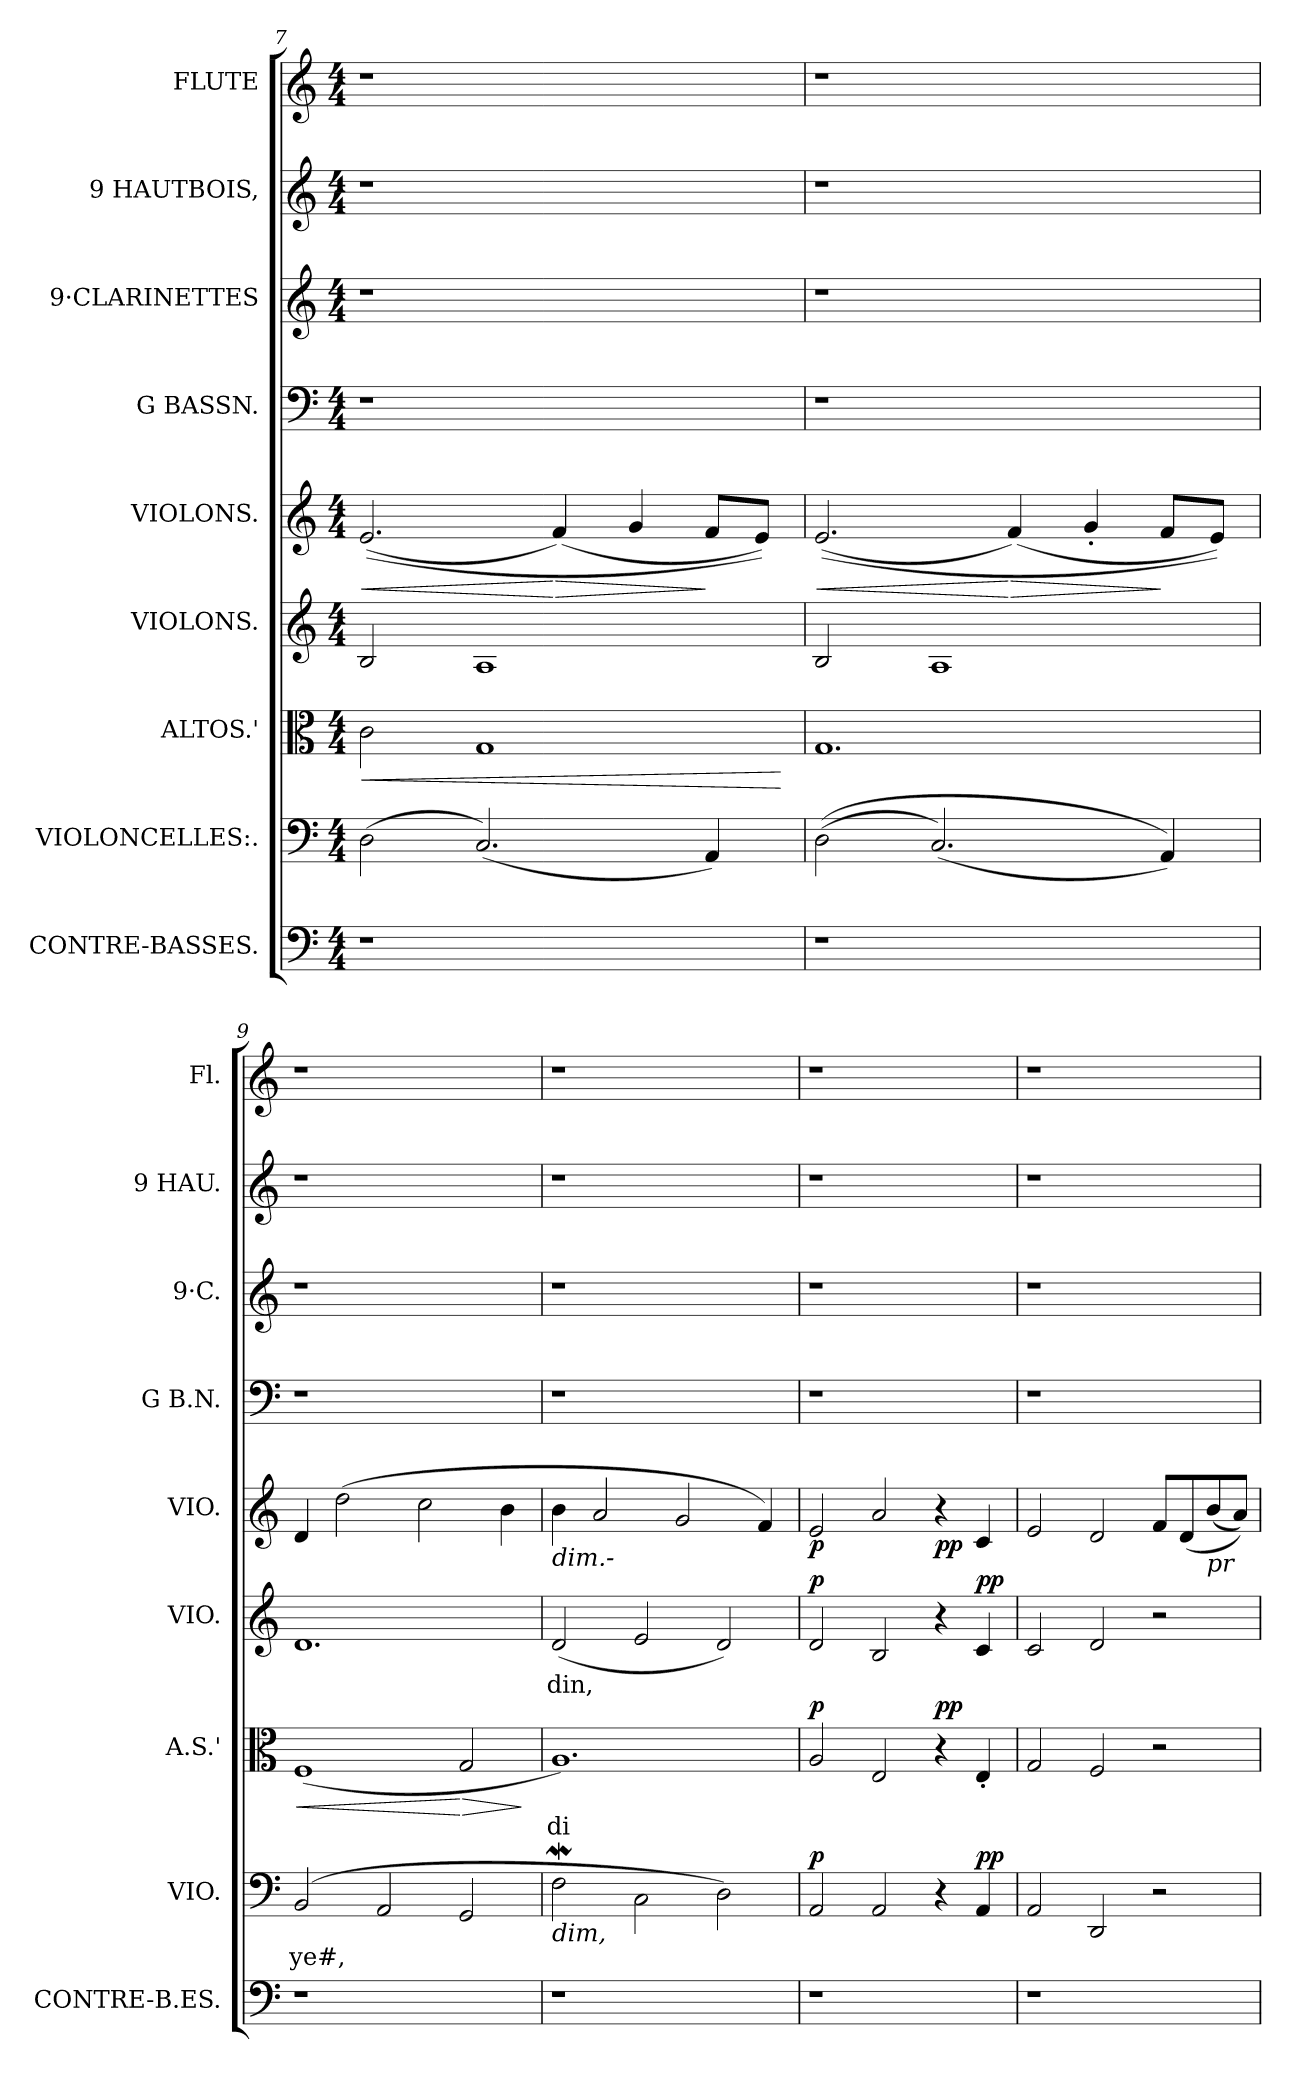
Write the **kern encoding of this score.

**kern	**kern	**text	**dynam	**kern	**text	**dynam	**kern	**text	**dynam	**kern	**dynam	**kern	**kern	**kern	**kern
*part9	*part8	*part8	*part8	*part7	*part7	*part7	*part6	*part6	*part6	*part5	*part5	*part4	*part3	*part2	*part1
*staff9	*staff8	*staff8	*staff8	*staff7	*staff7	*staff7	*staff6	*staff6	*staff6	*staff5	*staff5	*staff4	*staff3	*staff2	*staff1
*I"CONTRE-BASSES.	*I"VIOLONCELLES:.	*	*	*I"ALTOS.'	*	*	*I"VIOLONS.	*	*	*I"VIOLONS.	*	*I"G BASSN.	*I"9·CLARINETTES	*I"9 HAUTBOIS,	*I"FLUTE
*I'CONTRE-B.ES.	*I'VIO.	*	*	*I'A.S.'	*	*	*I'VIO.	*	*	*I'VIO.	*	*I'G B.N.	*I'9·C.	*I'9 HAU.	*I'Fl.
!!LO:LB:g=z
*clefF4	*clefF4	*	*	*clefC3	*	*	*clefG2	*	*	*clefG2	*	*clefF4	*clefG2	*clefG2	*clefG2
*k[]	*k[]	*	*	*k[]	*	*	*k[]	*	*	*k[]	*	*k[]	*k[]	*k[]	*k[]
*C:	*C:	*	*	*C:	*	*	*C:	*	*	*C:	*	*C:	*C:	*C:	*C:
*M4/4	*M4/4	*	*	*M4/4	*	*	*M4/4	*	*	*M4/4	*	*M4/4	*M4/4	*M4/4	*M4/4
=7	=7	=7	=7	=7	=7	=7	=7	=7	=7	=7	=7	=7	=7	=7	=7
!LO:N:vis=1	!	!	!	!	!	!LO:HP:b	!	!	!	!	!	!	!	!	!
!	!	!	!	!	!	!LO:HP:n=1:b	!	!	!	!	!LO:HP:b	!LO:N:vis=1	!LO:N:vis=1	!LO:N:vis=1	!LO:N:vis=1
1r	(2Di\	.	.	2ci\	.	< >	2Bi/	.	.	((2.ei/	<	1r	1r	1r	1r
.	(2.Ci/)	.	.	1Gi	.	.	1Ai	.	.	.	.	.	.	.	.
!	!	!	!	!	!	!	!	!	!	!	!LO:HP:n=1:b	!	!	!	!
.	.	.	.	.	.	.	.	.	.	(4fi/)	[ >	.	.	.	.
2ryy	.	.	.	.	.	.	.	.	.	4gi/	.	2ryy	2ryy	2ryy	2ryy
.	4AAi/)	.	.	.	.	.	.	.	.	8fi/L	]	.	.	.	.
.	.	.	.	.	.	.	.	.	.	8ei/J))	.	.	.	.	.
.	.	.	.	.	.	[	.	.	.	.	.	.	.	.	.
=8	=8	=8	=8	=8	=8	=8	=8	=8	=8	=8	=8	=8	=8	=8	=8
!LO:N:vis=1	!	!	!	!	!	!	!	!	!	!	!LO:HP:b	!LO:N:vis=1	!LO:N:vis=1	!LO:N:vis=1	!LO:N:vis=1
1r	((2Di\	.	.	1.Gi	.	.	2Bi/	.	.	((2.ei/	<	1r	1r	1r	1r
.	(2.Ci/)	.	.	.	.	.	1Ai	.	.	.	.	.	.	.	.
!	!	!	!	!	!	!	!	!	!	!	!LO:HP:n=1:b	!	!	!	!
.	.	.	.	.	.	.	.	.	.	(4fi/)	[ >	.	.	.	.
2ryy	.	.	.	.	.	.	.	.	.	4g'i/	.	2ryy	2ryy	2ryy	2ryy
.	4AAi/))	.	.	.	.	.	.	.	.	8fi/L	]	.	.	.	.
.	.	.	.	.	.	.	.	.	.	8ei/J))	.	.	.	.	.
.	.	.	.	.	.	]	.	.	.	.	.	.	.	.	.
=9	=9	=9	=9	=9	=9	=9	=9	=9	=9	=9	=9	=9	=9	=9	=9
!LO:N:vis=1	!	!	!	!	!	!	!	!	!	!	!	!	!	!	!
!	!	!LO:LY:b:color=#000000	!	!	!	!LO:HP:b	!	!	!	!	!	!LO:N:vis=1	!LO:N:vis=1	!LO:N:vis=1	!LO:N:vis=1
1r	(2BBi/	ye#,	.	(1Fi	.	<	1.di	.	.	4di/	.	1r	1r	1r	1r
.	.	.	.	.	.	.	.	.	.	(2ddi\	.	.	.	.	.
.	2AAi/	.	.	.	.	.	.	.	.	.	.	.	.	.	.
.	.	.	.	.	.	.	.	.	.	2cci\	.	.	.	.	.
!	!	!	!	!	!	!LO:HP:n=1:b	!	!	!	!	!	!	!	!	!
2ryy	2GGi/	.	.	2Gi/	.	[ >	.	.	.	.	.	2ryy	2ryy	2ryy	2ryy
.	.	.	.	.	.	.	.	.	.	4bi\	.	.	.	.	.
.	.	.	.	.	.	]	.	.	.	.	.	.	.	.	.
=10	=10	=10	=10	=10	=10	=10	=10	=10	=10	=10	=10	=10	=10	=10	=10
!LO:N:vis=1	!	!	!	!	!	!	!	!	!	!	!	!	!	!	!
!	!	!	!	!	!LO:LY:b:color=#000000	!	!	!	!	!	!	!	!	!	!
!	!	!	!	!	!	!	!	!	!	!LO:TX:b:i:t=dim.-	!	!	!	!	!
!	!LO:TX:b:i:t=dim,	!	!	!	!	!	!	!	!	!	!	!	!	!	!
!	!	!	!	!	!	!	!	!LO:LY:b:color=#000000	!	!	!	!LO:N:vis=1	!LO:N:vis=1	!LO:N:vis=1	!LO:N:vis=1
1r	2Fwi\	.	.	1.Ai)	di	.	(2di/	din,	.	4bi\	.	1r	1r	1r	1r
.	.	.	.	.	.	.	.	.	.	2ai/	.	.	.	.	.
.	2Ci\	.	.	.	.	.	2ei/	.	.	.	.	.	.	.	.
.	.	.	.	.	.	.	.	.	.	2gi/	.	.	.	.	.
2ryy	2Di\)	.	.	.	.	.	2di/)	.	.	.	.	2ryy	2ryy	2ryy	2ryy
.	.	.	.	.	.	.	.	.	.	4fi/)	.	.	.	.	.
=11	=11	=11	=11	=11	=11	=11	=11	=11	=11	=11	=11	=11	=11	=11	=11
!LO:N:vis=1	!	!	!	!	!	!	!	!	!	!	!	!LO:N:vis=1	!LO:N:vis=1	!LO:N:vis=1	!LO:N:vis=1
1r	2AAi/	.	p	2Ai/	.	p	2di/	.	p	2ei/	p	1r	1r	1r	1r
.	2AAi/	.	.	2Ei/	.	.	2Bi/	.	.	2ai/	.	.	.	.	.
2ryy	4r	.	.	4r	.	pp	4r	.	.	4r	pp	2ryy	2ryy	2ryy	2ryy
.	4AAi/	.	pp	4E'i/	.	.	4ci/	.	pp	4ci/	.	.	.	.	.
=12	=12	=12	=12	=12	=12	=12	=12	=12	=12	=12	=12	=12	=12	=12	=12
!LO:N:vis=1	!	!	!	!	!	!	!	!	!	!	!	!LO:N:vis=1	!LO:N:vis=1	!LO:N:vis=1	!LO:N:vis=1
1r	2AAi/	.	.	2Gi/	.	.	2ci/	.	.	2ei/	.	1r	1r	1r	1r
.	2DDi/	.	.	2Fi/	.	.	2di/	.	.	2di/	.	.	.	.	.
2ryy	2r	.	.	2r	.	.	2r	.	.	8fi/L	.	2ryy	2ryy	2ryy	2ryy
.	.	.	.	.	.	.	.	.	.	(8di/	.	.	.	.	.
!	!	!	!	!	!	!	!	!	!	!LO:TX:b:i:t=pr	!	!	!	!	!
.	.	.	.	.	.	.	.	.	.	(8bi/	.	.	.	.	.
.	.	.	.	.	.	.	.	.	.	8ai/J))	.	.	.	.	.
=	=	=	=	=	=	=	=	=	=	=	=	=	=	=	=
*-	*-	*-	*-	*-	*-	*-	*-	*-	*-	*-	*-	*-	*-	*-	*-
